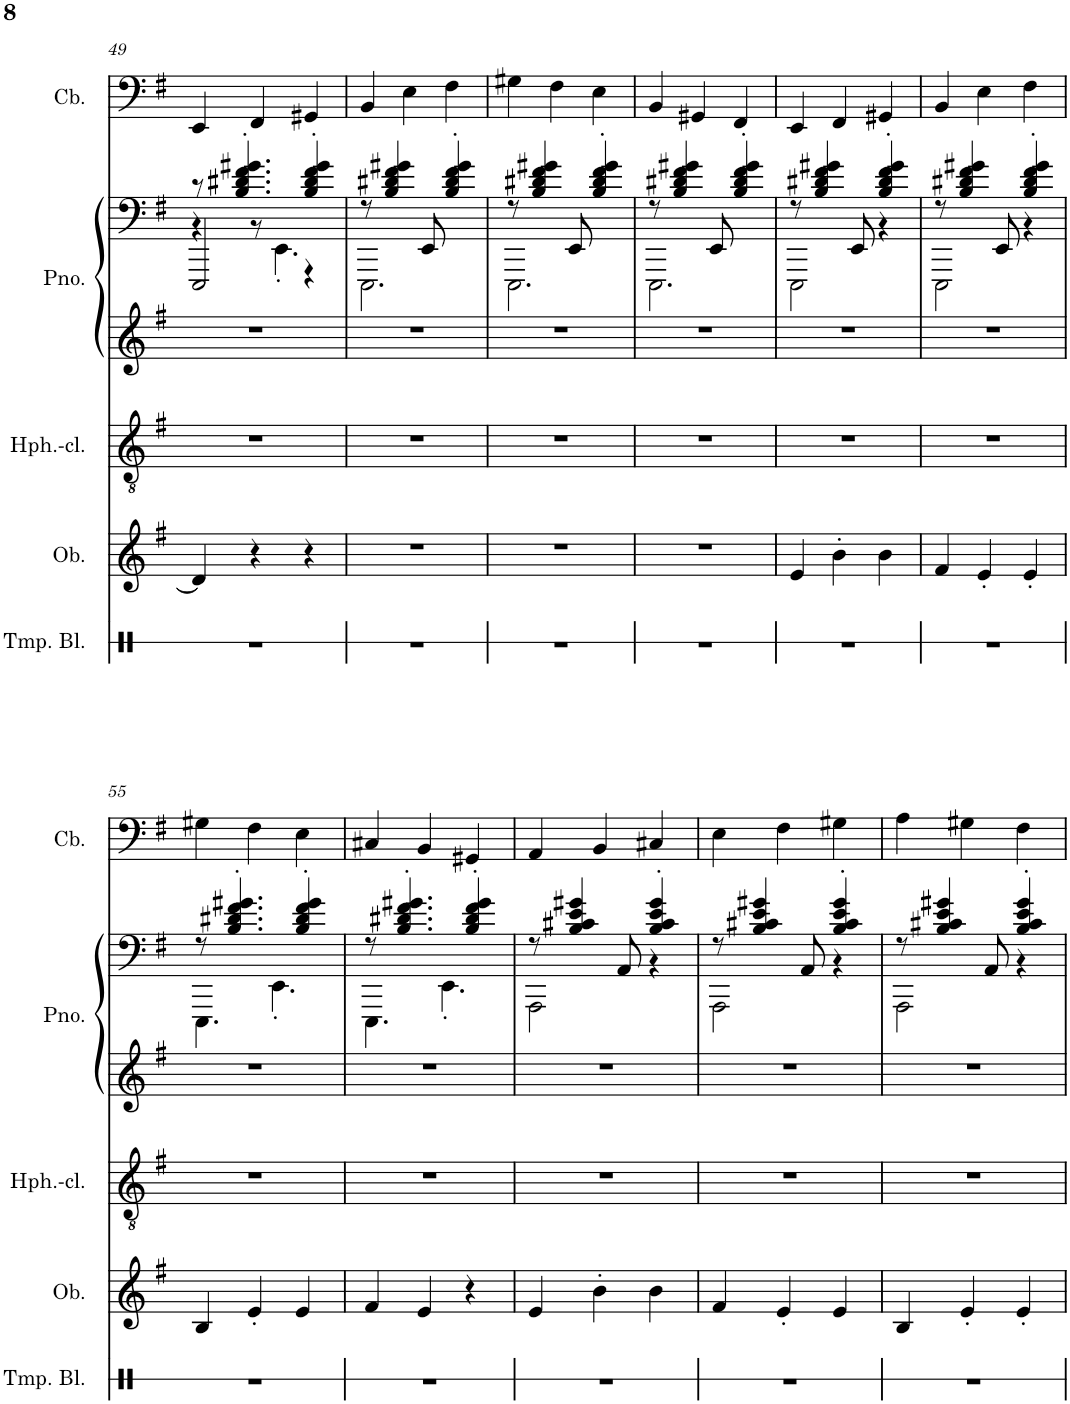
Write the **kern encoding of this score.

**kern	**kern	**kern	**kern	**kern	**kern
*part5	*part4	*part3	*part2	*part2	*part1
*staff6	*staff5	*staff4	*staff3	*staff2	*staff1
*I"Temple Blocks, count	*I"Oboe, melody	*I"Heckelphone-clarinet, brass section	*I"Piano, comp piano	*	*I"Contrabass, bass
*I'Tmp. Bl.	*I'Ob.	*I'Hph.-cl.	*I'Pno.	*	*I'Cb.
!!LO:PB:g=z
*clefX	*clefG2	*clefGv2	*clefG2	*clefG2	*clefF4
*	*	*	*	*	*Trd7c12
*k[]	*k[f#]	*k[f#]	*k[f#]	*k[f#]	*k[f#]
*M3/4	*M3/4	*M3/4	*M3/4	*M3/4	*M3/4
=49	=49	=49	=49	=49	=49
*	*	*	*	*^	*
*	*	*	*	*	*^	*
2.r	4d#/]	2.r	2.r	8r	4r	2EEE/	4EE/
.	.	.	.	4.B/' 4.d#X/' 4.f#/' 4.g#X/'	.	.	.
.	4r	.	.	.	8r	.	4FF#/
.	.	.	.	.	4.EE'\	.	.
.	4r	.	.	4B/' 4d#/' 4f#/' 4g#/'	.	4r	4GG#X/
*	*	*	*	*	*v	*v	*
=50	=50	=50	=50	=50	=50	=50
2.r	2.r	2.r	2.r	8r	2.EEE\	4BB/
.	.	.	.	4B/ 4d#X/ 4f#/ 4g#X/	.	.
.	.	.	.	.	.	4E\
.	.	.	.	8EE/	.	.
.	.	.	.	4B/' 4d#/' 4f#/' 4g#/'	.	4F#\
=51	=51	=51	=51	=51	=51	=51
2.r	2.r	2.r	2.r	8r	2.EEE\	4G#X\
.	.	.	.	4B/ 4d#X/ 4f#/ 4g#X/	.	.
.	.	.	.	.	.	4F#\
.	.	.	.	8EE/	.	.
.	.	.	.	4B/' 4d#/' 4f#/' 4g#/'	.	4E\
=52	=52	=52	=52	=52	=52	=52
2.r	2.r	2.r	2.r	8r	2.EEE\	4BB/
.	.	.	.	4B/ 4d#X/ 4f#/ 4g#X/	.	.
.	.	.	.	.	.	4GG#X/
.	.	.	.	8EE/	.	.
.	.	.	.	4B/' 4d#/' 4f#/' 4g#/'	.	4FF#/
=53	=53	=53	=53	=53	=53	=53
2.r	4e/	2.r	2.r	8r	2EEE\	4EE/
.	.	.	.	4B/ 4d#X/ 4f#/ 4g#X/	.	.
.	4b'\	.	.	.	.	4FF#/
.	.	.	.	8EE/	.	.
.	4b\	.	.	4B/' 4d#/' 4f#/' 4g#/'	4r	4GG#X/
=54	=54	=54	=54	=54	=54	=54
2.r	4f#/	2.r	2.r	8r	2EEE\	4BB/
.	.	.	.	4B/ 4d#X/ 4f#/ 4g#X/	.	.
.	4e'/	.	.	.	.	4E\
.	.	.	.	8EE/	.	.
.	4e'/	.	.	4B/' 4d#/' 4f#/' 4g#/'	4r	4F#\
!!LO:LB:g=z
=55	=55	=55	=55	=55	=55	=55
2.r	4B/	2.r	2.r	8r	4.EEE\	4G#X\
.	.	.	.	4.B/' 4.d#X/' 4.f#/' 4.g#X/'	.	.
.	4e'/	.	.	.	.	4F#\
.	.	.	.	.	4.EE'\	.
.	4e/	.	.	4B/' 4d#/' 4f#/' 4g#/'	.	4E\
=56	=56	=56	=56	=56	=56	=56
2.r	4f#/	2.r	2.r	8r	4.EEE\	4C#X/
.	.	.	.	4.B/' 4.d#X/' 4.f#/' 4.g#X/'	.	.
.	4e/	.	.	.	.	4BB/
.	.	.	.	.	4.EE'\	.
.	4r	.	.	4B/' 4d#/' 4f#/' 4g#/'	.	4GG#X/
=57	=57	=57	=57	=57	=57	=57
2.r	4e/	2.r	2.r	8r	2AAA\	4AA/
.	.	.	.	4B/ 4c#X/ 4e/ 4g#X/	.	.
.	4b'\	.	.	.	.	4BB/
.	.	.	.	8AA/	.	.
.	4b\	.	.	4B/' 4c#/' 4e/' 4g#/'	4r	4C#X/
=58	=58	=58	=58	=58	=58	=58
2.r	4f#/	2.r	2.r	8r	2AAA\	4E\
.	.	.	.	4B/ 4c#X/ 4e/ 4g#X/	.	.
.	4e'/	.	.	.	.	4F#\
.	.	.	.	8AA/	.	.
.	4e/	.	.	4B/' 4c#/' 4e/' 4g#/'	4r	4G#X\
=59	=59	=59	=59	=59	=59	=59
2.r	4B/	2.r	2.r	8r	2AAA\	4A\
.	.	.	.	4B/ 4c#X/ 4e/ 4g#X/	.	.
.	4e'/	.	.	.	.	4G#X\
.	.	.	.	8AA/	.	.
.	4e'/	.	.	4B/' 4c#/' 4e/' 4g#/'	4r	4F#\
*	*	*	*	*v	*v	*
=	=	=	=	=	=
*-	*-	*-	*-	*-	*-
